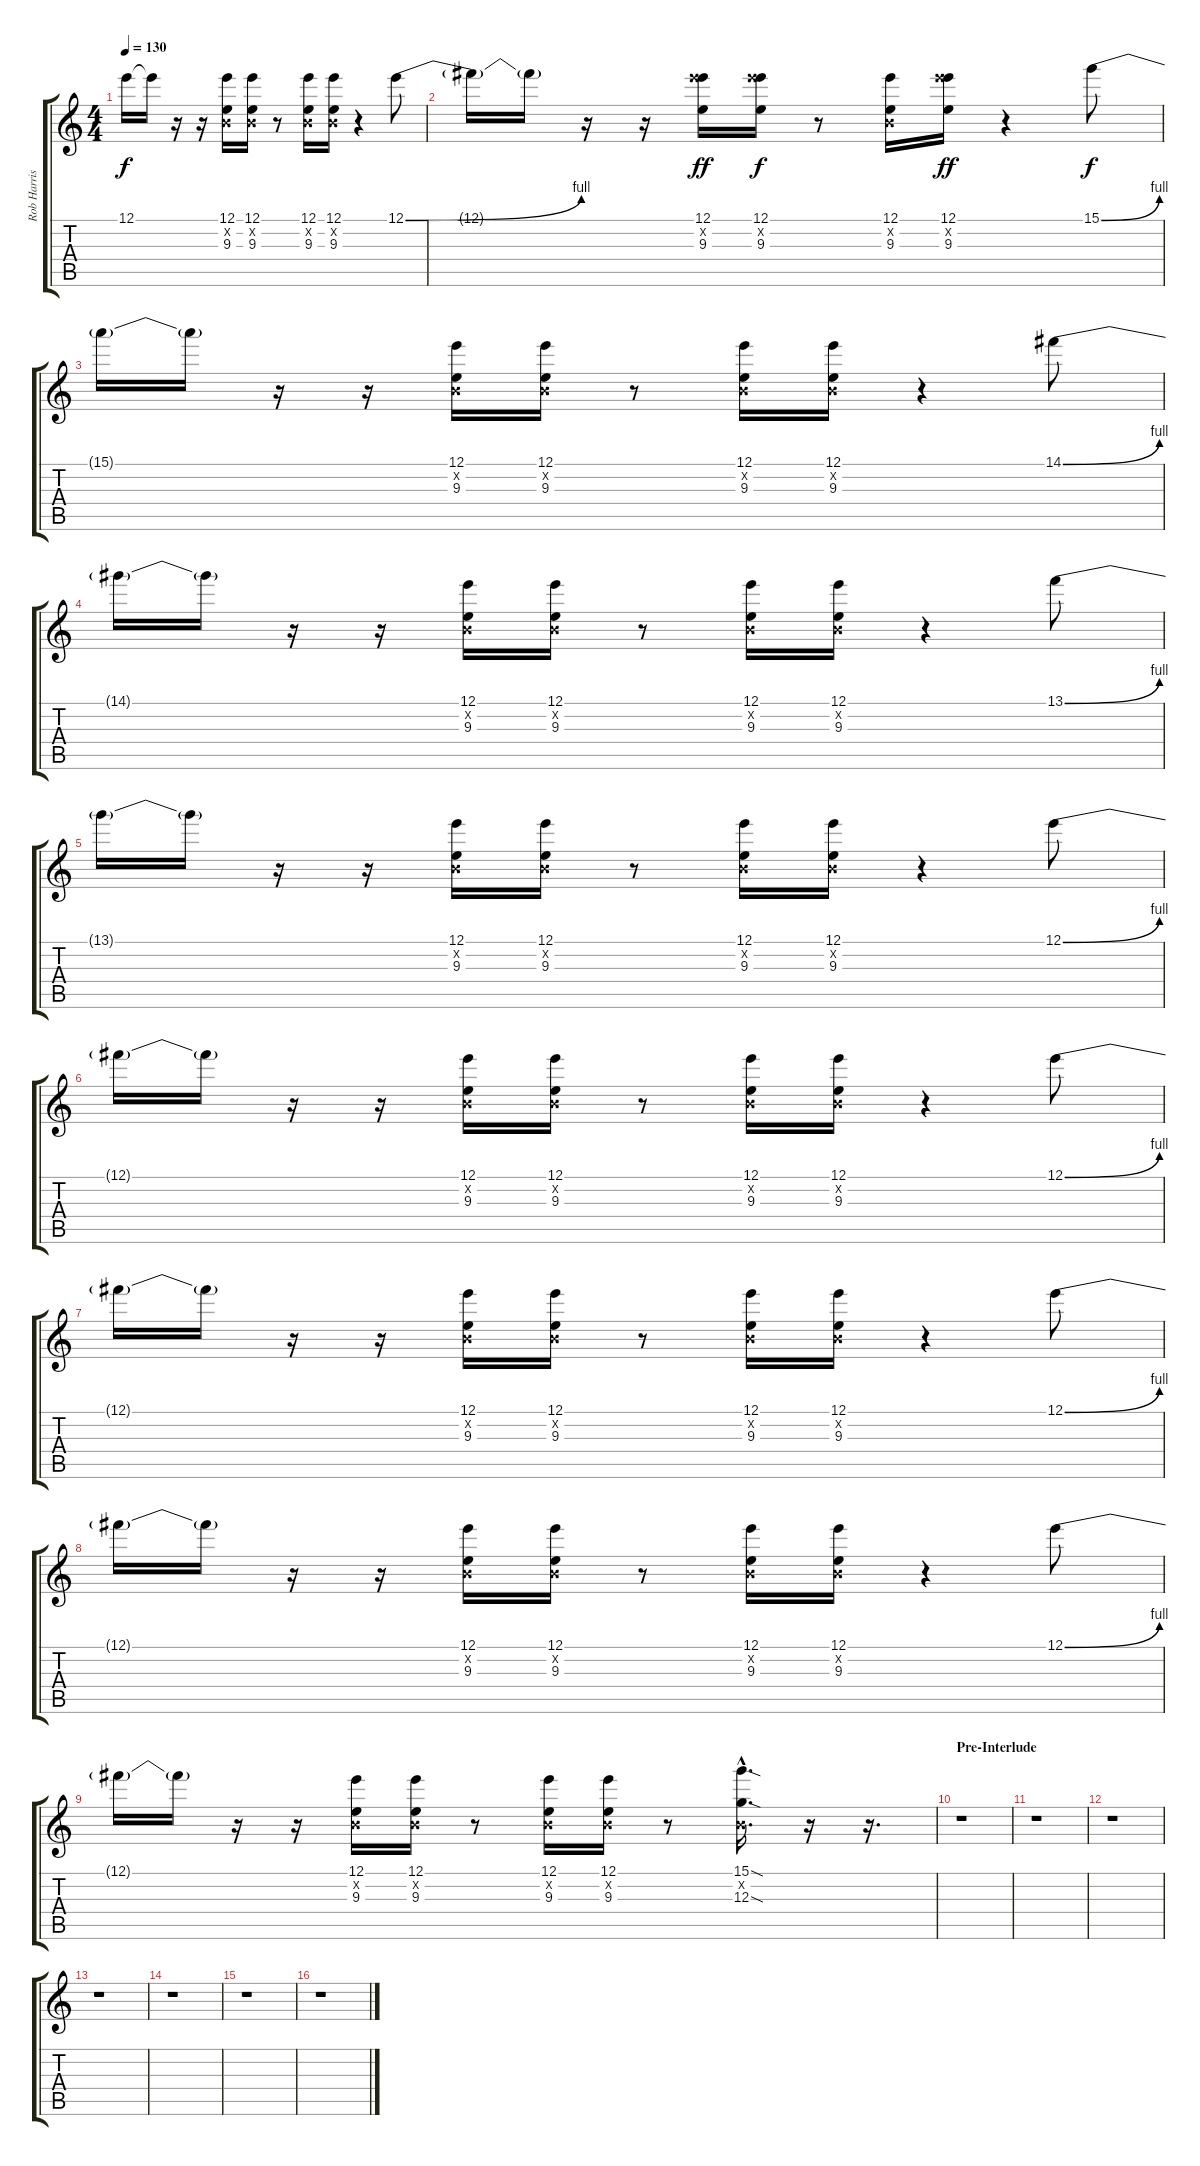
\track ("Rob Harris - Guitar Effects" "Rob Harris") {instrument overdrivenguitar}
\staff {score tabs}
\tuning (E4 B3 G3 D3 A2 E2) {hide}
\ts (4 4)
\tempo 130
\clef g2
\ks c
12.1{t}.16{dy f} 12.1{t}.16 r.16 r.16 (12.1 0.2{x} 9.3).16 (12.1 0.2{x} 9.3).16 r.8 (12.1 0.2{x} 9.3).16 (12.1 0.2{x} 9.3).16 r.4 12.1{be (bend 0 0 60 4)}.8 |
12.1{t}.16 12.1{t}.16 r.16 r.16 (12.1 17.2{x} 9.3).16{dy ff} (12.1 17.2{x} 9.3).16{dy f} r.8 (12.1 0.2{x} 9.3).16 (12.1 17.2{x} 9.3).16{dy ff} r.4 15.1{be (bend 0 0 60 4)}.8{dy f} |
15.1{t}.16 15.1{t}.16 r.16 r.16 (12.1 0.2{x} 9.3).16 (12.1 0.2{x} 9.3).16 r.8 (12.1 0.2{x} 9.3).16 (12.1 0.2{x} 9.3).16 r.4 14.1{be (bend 0 0 60 4)}.8 |
14.1{t}.16 14.1{t}.16 r.16 r.16 (12.1 0.2{x} 9.3).16 (12.1 0.2{x} 9.3).16 r.8 (12.1 0.2{x} 9.3).16 (12.1 0.2{x} 9.3).16 r.4 13.1{be (bend 0 0 60 4)}.8 |
13.1{t}.16 13.1{t}.16 r.16 r.16 (12.1 0.2{x} 9.3).16 (12.1 0.2{x} 9.3).16 r.8 (12.1 0.2{x} 9.3).16 (12.1 0.2{x} 9.3).16 r.4 12.1{be (bend 0 0 60 4)}.8 |
12.1{t}.16 12.1{t}.16 r.16 r.16 (12.1 0.2{x} 9.3).16 (12.1 0.2{x} 9.3).16 r.8 (12.1 0.2{x} 9.3).16 (12.1 0.2{x} 9.3).16 r.4 12.1{be (bend 0 0 60 4)}.8 |
12.1{t}.16 12.1{t}.16 r.16 r.16 (12.1 0.2{x} 9.3).16 (12.1 0.2{x} 9.3).16 r.8 (12.1 0.2{x} 9.3).16 (12.1 0.2{x} 9.3).16 r.4 12.1{be (bend 0 0 60 4)}.8 |
12.1{t}.16 12.1{t}.16 r.16 r.16 (12.1 0.2{x} 9.3).16 (12.1 0.2{x} 9.3).16 r.8 (12.1 0.2{x} 9.3).16 (12.1 0.2{x} 9.3).16 r.4 12.1{be (bend 0 0 60 4)}.8 |
12.1{t}.16 12.1{t}.16 r.16 r.16 (12.1 0.2{x} 9.3).16 (12.1 0.2{x} 9.3).16 r.8 (12.1 0.2{x} 9.3).16 (12.1 0.2{x} 9.3).16 r.8 (15.1{sod hac} 0.2{hac x} 12.3{sod hac}).16{d} r.16 r.16{d} |
\section ("" "Pre-Interlude")
r.1 |
r.1 |
r.1 |
r.1 |
r.1 |
r.1 |
r.1
